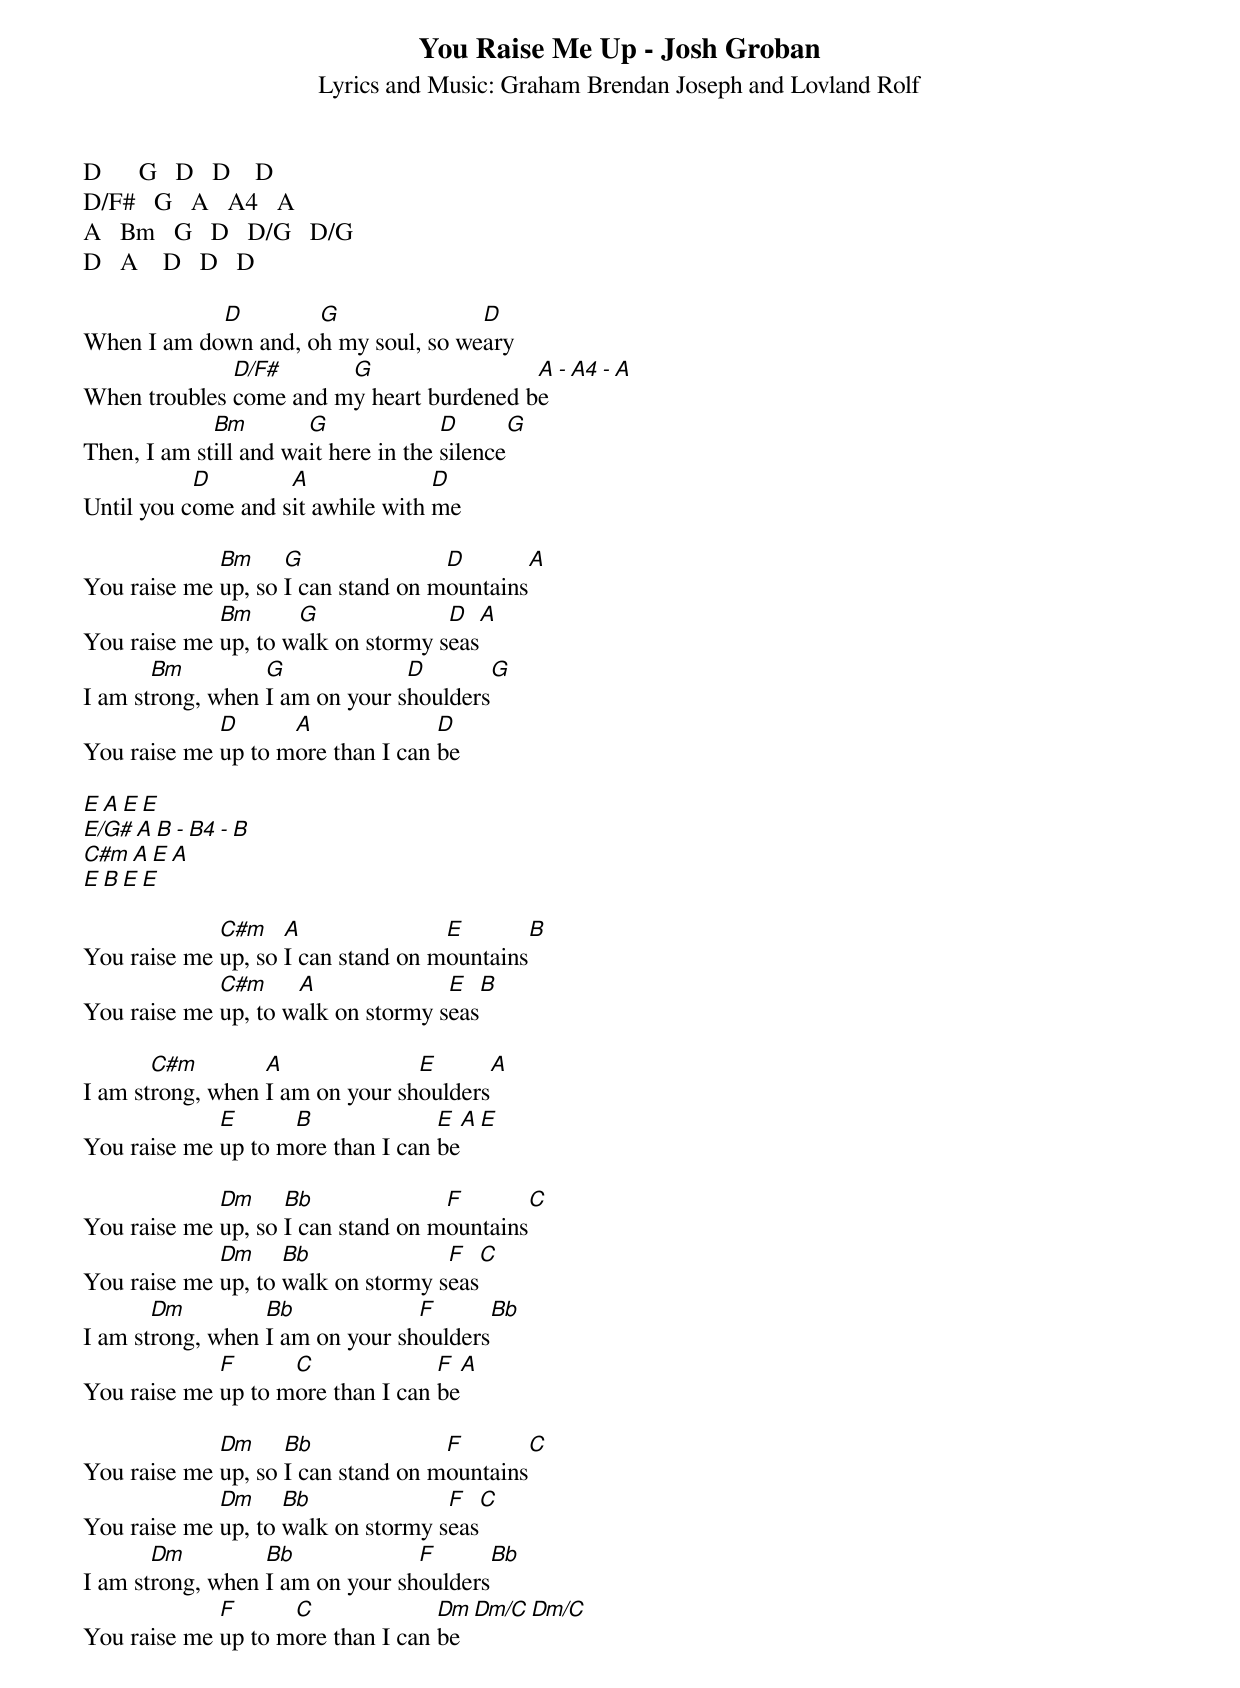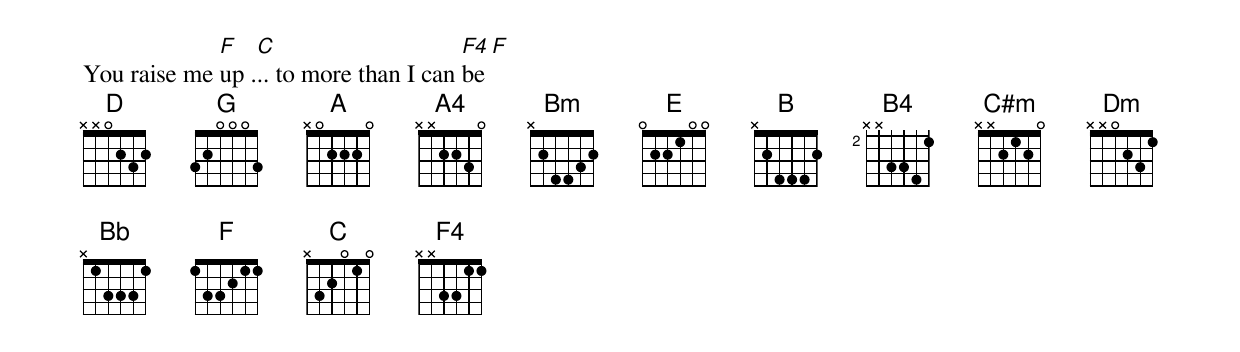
You Raise Me Up - Josh Groban
Lyrics and Music: Graham Brendan Joseph and Lovland Rolf

{No drums until the end}
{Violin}
D      G   D   D    D
D/F#   G   A   A4   A
{All Join}
A   Bm   G   D   D/G   D/G
D   A    D   D   D

{Piano + Synth only}
            D        G               D
When I am down and, oh my soul, so weary
              D/F#      G                 A   -   A4   -   A
When troubles come and my heart burdened be
             Bm        G              D       G
Then, I am still and wait here in the silence
           D        A              D
Until you come and sit awhile with me

             Bm     G               D            A
You raise me up, so I can stand on mountains
             Bm      G              D         A
You raise me up, to walk on stormy seas
       Bm         G             D         G
I am strong, when I am on your shoulders
             D      A              D
You raise me up to more than I can be

{All Join}
 E     A    E   E
E/G#   A    B  -  B4  -  B
C#m    A    E   A
 E     B    E   E

             C#m    A               E           B
You raise me up, so I can stand on mountains
             C#m     A              E         B
You raise me up, to walk on stormy seas

{Piano + Synth only}
       C#m        A              E        A
I am strong, when I am on your shoulders
             E      B              E   A   E
You raise me up to more than I can be

{All Join + Drums}
             Dm     Bb              F          C
You raise me up, so I can stand on mountains
             Dm     Bb              F      C
You raise me up, to walk on stormy seas
       Dm         Bb             F        Bb
I am strong, when I am on your shoulders
             F      C              F   A
You raise me up to more than I can be

             Dm     Bb              F          C
You raise me up, so I can stand on mountains
             Dm     Bb              F     C
You raise me up, to walk on stormy seas
{Piano + Synth only}
       Dm         Bb             F        Bb
I am strong, when I am on your shoulders
             F      C              Dm     Dm/C     Dm/C
You raise me up to more than I can be

             F   C                     F4     F
You raise me up ... to more than I can be
